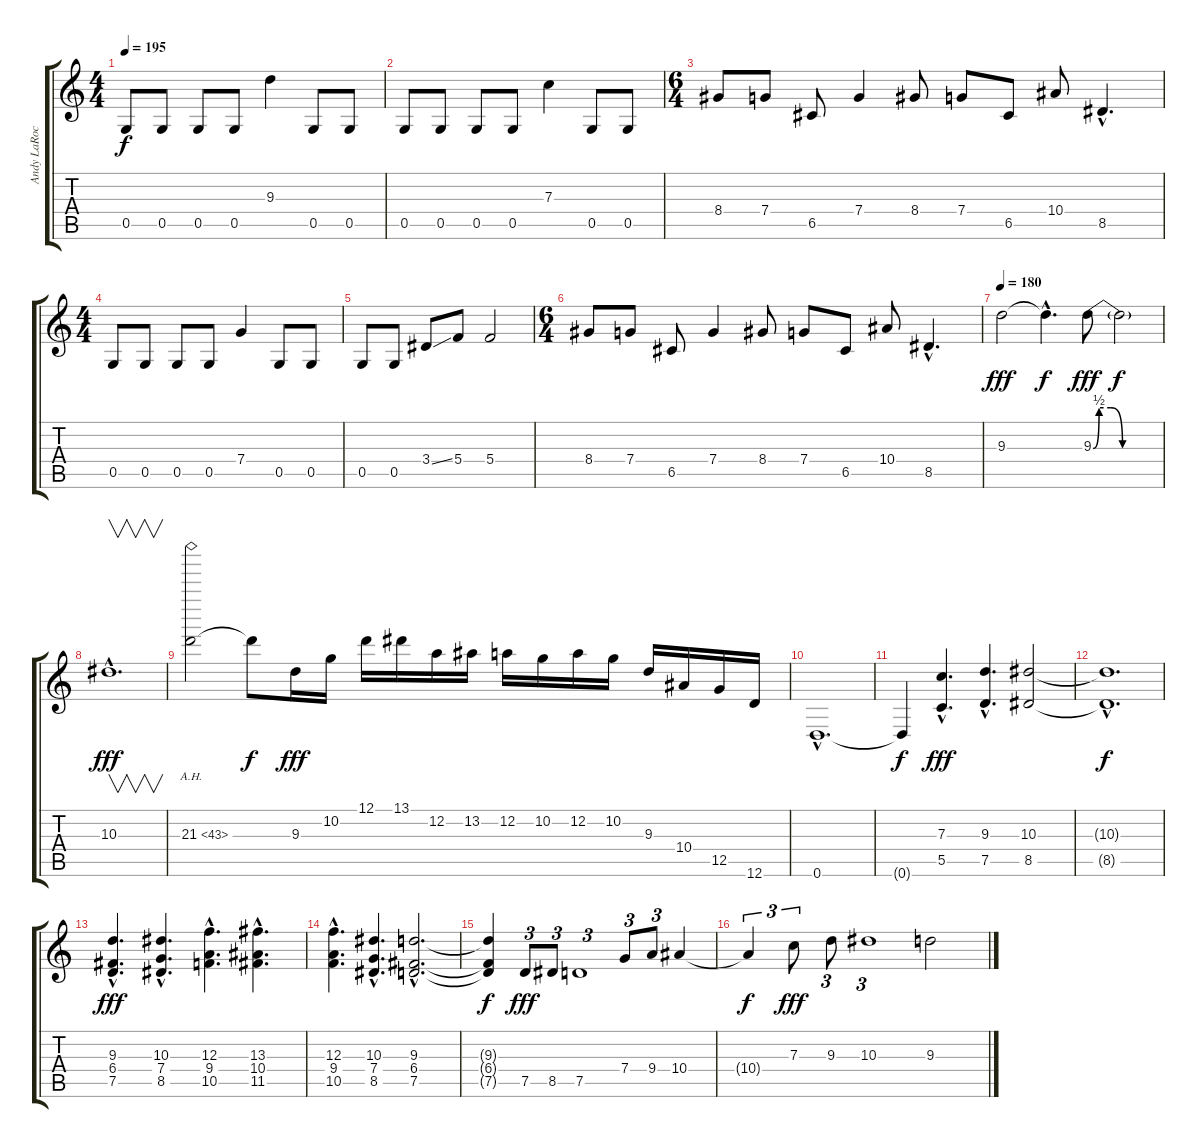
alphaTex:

\track ("Andy LaRocque" "Andy LaRoc") {instrument distortionguitar}
\staff {score tabs}
\tuning (D4 A3 F3 C3 G2 D2) {hide}
\ts (4 4)
\tempo 195
\clef g2
\ks c
0.5.8{dy f} 0.5.8 0.5.8 0.5.8 9.3.4 0.5.8 0.5.8 |
0.5.8 0.5.8 0.5.8 0.5.8 7.3.4 0.5.8 0.5.8 |
\ts (6 4)
8.4.8 7.4.8 6.5.8 7.4.4 8.4.8 7.4.8 6.5.8 10.4.8 8.5{hac}.4{d} |
\ts (4 4)
0.5.8 0.5.8 0.5.8 0.5.8 7.4.4 0.5.8 0.5.8 |
0.5.8 0.5.8 3.4{ss}.8 5.4.8 5.4.2 |
\ts (6 4)
8.4.8 7.4.8 6.5.8 7.4.4 8.4.8 7.4.8 6.5.8 10.4.8 8.5{hac}.4{d} |
\tempo 180
9.3.2{dy fff volume 16 balance 8} 9.3{hac t}.4{d dy f} 9.3{be (custom 0 0 5 2 15 2 25 0 35 0 60 0)}.8{dy fff} 9.3{t}.2{dy f} |
10.3{hac}.1{v d dy fff} |
21.3{ah 22}.2 21.3{t}.8{dy f} 9.3.16{dy fff} 10.2.16 12.1.16 13.1.16 12.2.16 13.2.16 12.2.16 10.2.16 12.2.16 10.2.16 9.3.16 10.4.16 12.5.16 12.6.16 |
0.6{hac}.1{d} |
0.6{t}.4{dy f} (7.3{hac} 5.5{hac}).4{d dy fff} (9.3{hac} 7.5{hac}).4{d} (10.3 8.5).2 |
(10.3{hac t} 8.5{hac t}).1{d dy f} |
(9.3{hac} 6.4{hac} 7.5{hac}).4{d dy fff} (10.3{hac} 7.4{hac} 8.5{hac}).4{d} (12.3{hac} 9.4{hac} 10.5{hac}).4{d} (13.3{hac} 10.4{hac} 11.5{hac}).4{d} |
(12.3{hac} 9.4{hac} 10.5{hac}).4{d} (10.3{hac} 7.4{hac} 8.5{hac}).4{d} (9.3{hac} 6.4{hac} 7.5{hac}).2{d} |
(9.3{t} 6.4{t} 7.5{t}).4{dy f} 7.5.8{tu (3 2) dy fff} 8.5.8{tu (3 2)} 7.5.1{tu (3 2)} 7.4.8{tu (3 2)} 9.4.8{tu (3 2)} 10.4.4 |
10.4{t}.4{tu (3 2) dy f} 7.3.8{tu (3 2) dy fff} 9.3.8{tu (3 2)} 10.3.1{tu (3 2)} 9.3.2
